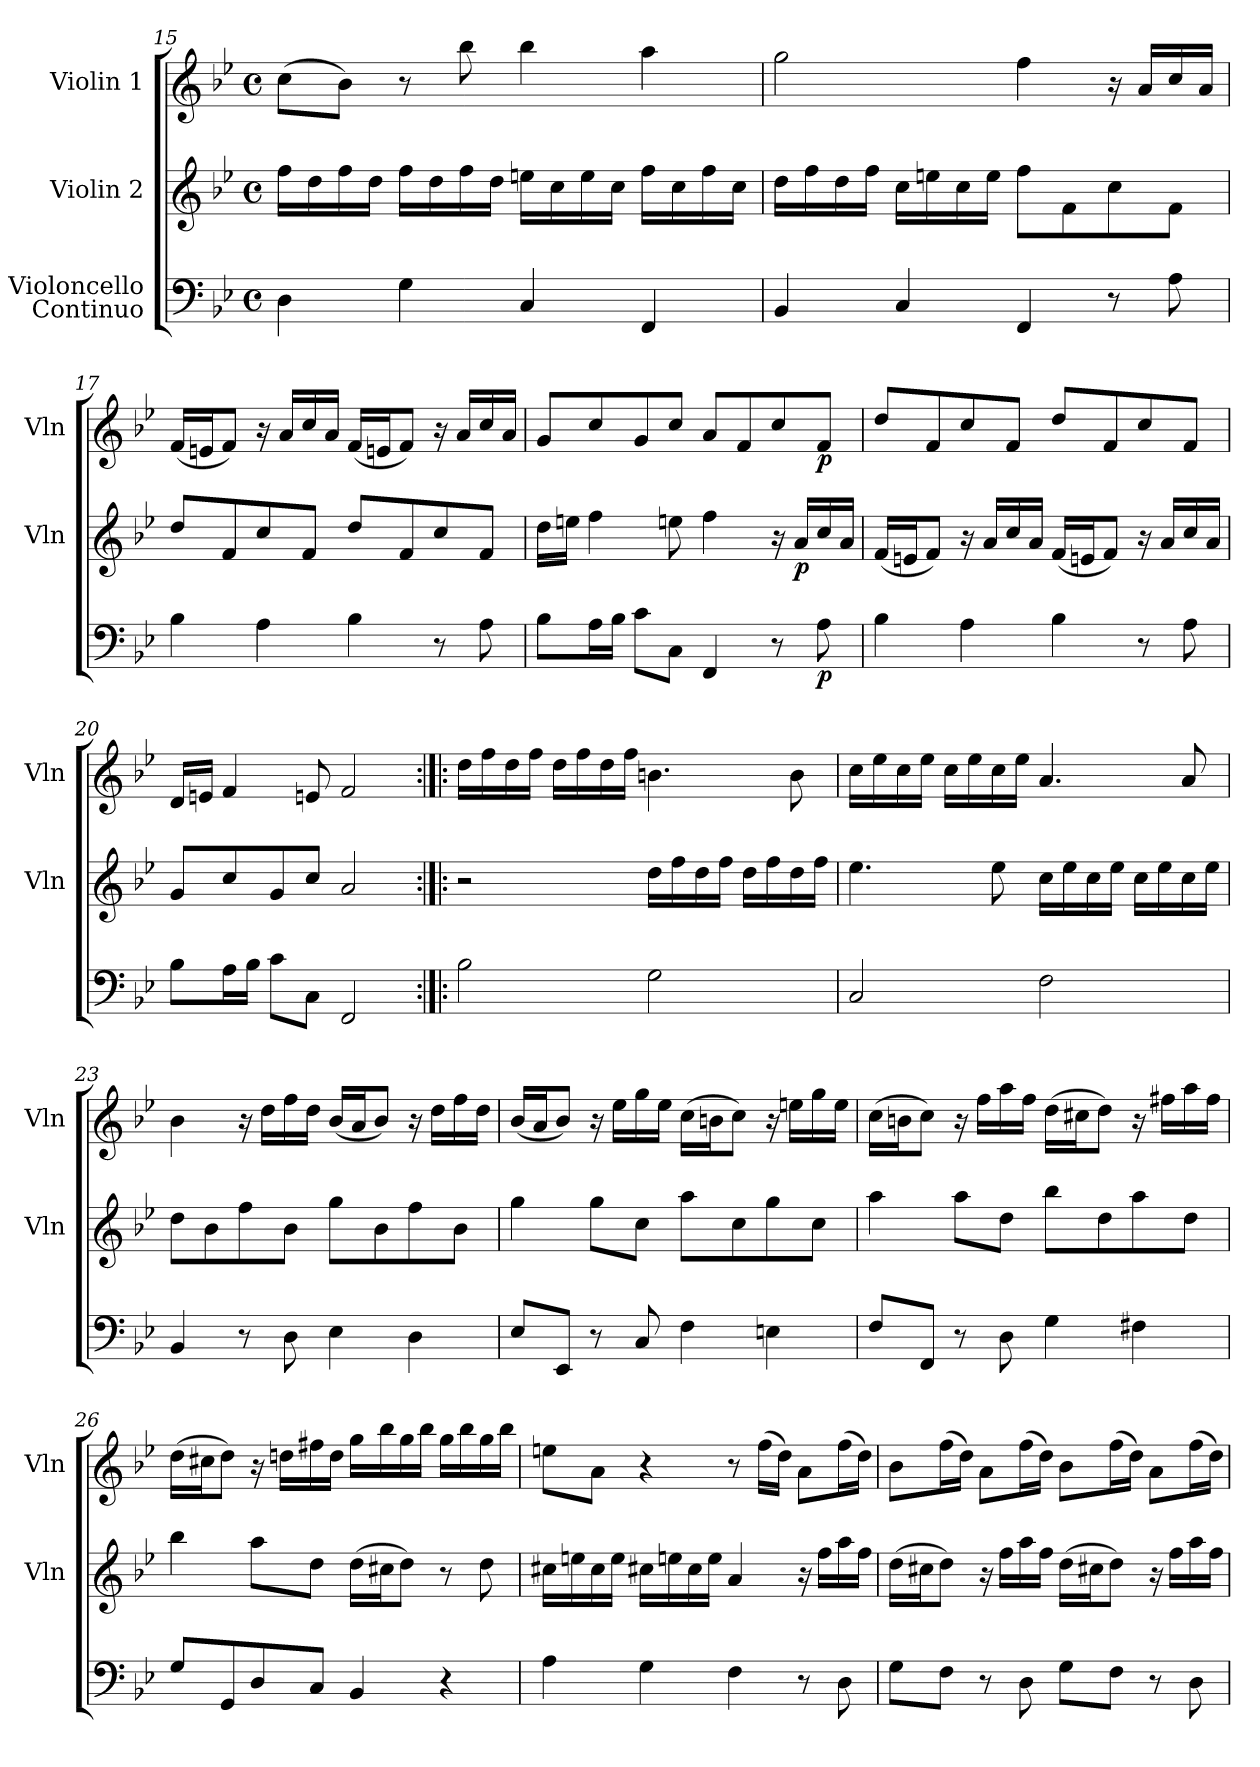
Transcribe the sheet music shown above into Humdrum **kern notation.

**kern	**dynam	**kern	**dynam	**kern	**dynam
*part3	*part3	*part2	*part2	*part1	*part1
*staff3	*staff3	*staff2	*staff2	*staff1	*staff1
*I"Violoncello\nContinuo	*	*I"Violin 2	*	*I"Violin 1	*
*	*	*I'Vln	*	*I'Vln	*
*clefF4	*	*clefG2	*	*clefG2	*
*k[b-e-]	*	*k[b-e-]	*	*k[b-e-]	*
*B-:	*	*B-:	*	*B-:	*
*M4/4	*	*M4/4	*	*M4/4	*
*met(c)	*	*met(c)	*	*met(c)	*
=15	=15	=15	=15	=15	=15
4D\	.	16ff\LL	.	(8cc\L	.
.	.	16dd\	.	.	.
.	.	16ff\	.	8b-\J)	.
.	.	16dd\JJ	.	.	.
4G\	.	16ff\LL	.	8r	.
.	.	16dd\	.	.	.
.	.	16ff\	.	8bb-\	.
.	.	16dd\JJ	.	.	.
4C/	.	16een\LL	.	4bb-\	.
.	.	16cc\	.	.	.
.	.	16ee\	.	.	.
.	.	16cc\JJ	.	.	.
4FF/	.	16ff\LL	.	4aa\	.
.	.	16cc\	.	.	.
.	.	16ff\	.	.	.
.	.	16cc\JJ	.	.	.
=16	=16	=16	=16	=16	=16
4BB-/	.	16dd\LL	.	2gg\	.
.	.	16ff\	.	.	.
.	.	16dd\	.	.	.
.	.	16ff\JJ	.	.	.
4C/	.	16cc\LL	.	.	.
.	.	16een\	.	.	.
.	.	16cc\	.	.	.
.	.	16ee\JJ	.	.	.
4FF/	.	8ff\L	.	4ff\	.
.	.	8f\	.	.	.
8r	.	8cc\	.	16r	.
.	.	.	.	16a/LL	.
8A\	.	8f\J	.	16cc/	.
.	.	.	.	16a/JJ	.
=17	=17	=17	=17	=17	=17
4B-\	.	8dd/L	.	(16f/LL	.
.	.	.	.	16en/J	.
.	.	8f/	.	8f/J)	.
4A\	.	8cc/	.	16r	.
.	.	.	.	16a/LL	.
.	.	8f/J	.	16cc/	.
.	.	.	.	16a/JJ	.
4B-\	.	8dd/L	.	(16f/LL	.
.	.	.	.	16en/J	.
.	.	8f/	.	8f/J)	.
8r	.	8cc/	.	16r	.
.	.	.	.	16a/LL	.
8A\	.	8f/J	.	16cc/	.
.	.	.	.	16a/JJ	.
=18	=18	=18	=18	=18	=18
8B-\L	.	16dd\LL	.	8g/L	.
.	.	16een\JJ	.	.	.
16A\L	.	4ff\	.	8cc/	.
16B-\JJ	.	.	.	.	.
8c\L	.	.	.	8g/	.
8C\J	.	8een\	.	8cc/J	.
4FF/	.	4ff\	.	8a/L	.
.	.	.	.	8f/	.
8r	.	16r	.	8cc/	.
.	.	16a/LL	p	.	.
8A\	p	16cc/	.	8f/J	p
.	.	16a/JJ	.	.	.
=19	=19	=19	=19	=19	=19
4B-\	.	(16f/LL	.	8dd/L	.
.	.	16en/J	.	.	.
.	.	8f/J)	.	8f/	.
4A\	.	16r	.	8cc/	.
.	.	16a/LL	.	.	.
.	.	16cc/	.	8f/J	.
.	.	16a/JJ	.	.	.
4B-\	.	(16f/LL	.	8dd/L	.
.	.	16en/J	.	.	.
.	.	8f/J)	.	8f/	.
8r	.	16r	.	8cc/	.
.	.	16a/LL	.	.	.
8A\	.	16cc/	.	8f/J	.
.	.	16a/JJ	.	.	.
=20	=20	=20	=20	=20	=20
8B-\L	.	8g/L	.	16d/LL	.
.	.	.	.	16en/JJ	.
16A\L	.	8cc/	.	4f/	.
16B-\JJ	.	.	.	.	.
8c\L	.	8g/	.	.	.
8C\J	.	8cc/J	.	8en/	.
2FF/	.	2a/	.	2f/	.
=21:|!|:	=21:|!|:	=21:|!|:	=21:|!|:	=21:|!|:	=21:|!|:
2B-\	.	2r	.	16dd\LL	.
.	.	.	.	16ff\	.
.	.	.	.	16dd\	.
.	.	.	.	16ff\JJ	.
.	.	.	.	16dd\LL	.
.	.	.	.	16ff\	.
.	.	.	.	16dd\	.
.	.	.	.	16ff\JJ	.
2G\	.	16dd\LL	.	4.bn\	.
.	.	16ff\	.	.	.
.	.	16dd\	.	.	.
.	.	16ff\JJ	.	.	.
.	.	16dd\LL	.	.	.
.	.	16ff\	.	.	.
.	.	16dd\	.	8b\	.
.	.	16ff\JJ	.	.	.
=22	=22	=22	=22	=22	=22
2C/	.	4.ee-\	.	16cc\LL	.
.	.	.	.	16ee-\	.
.	.	.	.	16cc\	.
.	.	.	.	16ee-\JJ	.
.	.	.	.	16cc\LL	.
.	.	.	.	16ee-\	.
.	.	8ee-\	.	16cc\	.
.	.	.	.	16ee-\JJ	.
2F\	.	16cc\LL	.	4.a/	.
.	.	16ee-\	.	.	.
.	.	16cc\	.	.	.
.	.	16ee-\JJ	.	.	.
.	.	16cc\LL	.	.	.
.	.	16ee-\	.	.	.
.	.	16cc\	.	8a/	.
.	.	16ee-\JJ	.	.	.
=23	=23	=23	=23	=23	=23
4BB-/	.	8dd\L	.	4b-\	.
.	.	8b-\	.	.	.
8r	.	8ff\	.	16r	.
.	.	.	.	16dd\LL	.
8D\	.	8b-\J	.	16ff\	.
.	.	.	.	16dd\JJ	.
4E-\	.	8gg\L	.	(16b-/LL	.
.	.	.	.	16a/J	.
.	.	8b-\	.	8b-/J)	.
4D\	.	8ff\	.	16r	.
.	.	.	.	16dd\LL	.
.	.	8b-\J	.	16ff\	.
.	.	.	.	16dd\JJ	.
=24	=24	=24	=24	=24	=24
8E-/L	.	4gg\	.	(16b-/LL	.
.	.	.	.	16a/J	.
8EE-/J	.	.	.	8b-/J)	.
8r	.	8gg\L	.	16r	.
.	.	.	.	16ee-\LL	.
8C/	.	8cc\J	.	16gg\	.
.	.	.	.	16ee-\JJ	.
4F\	.	8aa\L	.	(16cc\LL	.
.	.	.	.	16bn\J	.
.	.	8cc\	.	8cc\J)	.
4En\	.	8gg\	.	16r	.
.	.	.	.	16een\LL	.
.	.	8cc\J	.	16gg\	.
.	.	.	.	16ee\JJ	.
=25	=25	=25	=25	=25	=25
8F/L	.	4aa\	.	(16cc\LL	.
.	.	.	.	16bn\J	.
8FF/J	.	.	.	8cc\J)	.
8r	.	8aa\L	.	16r	.
.	.	.	.	16ff\LL	.
8D\	.	8dd\J	.	16aa\	.
.	.	.	.	16ff\JJ	.
4G\	.	8bb-\L	.	(16dd\LL	.
.	.	.	.	16cc#X\J	.
.	.	8dd\	.	8dd\J)	.
4F#X\	.	8aa\	.	16r	.
.	.	.	.	16ff#X\LL	.
.	.	8dd\J	.	16aa\	.
.	.	.	.	16ff#\JJ	.
=26	=26	=26	=26	=26	=26
8G/L	.	4bb-\	.	(16dd\LL	.
.	.	.	.	16cc#X\J	.
8GG/	.	.	.	8dd\J)	.
8D/	.	8aa\L	.	16r	.
.	.	.	.	16ddn\LL	.
8C/J	.	8dd\J	.	16ff#X\	.
.	.	.	.	16dd\JJ	.
4BB-/	.	(16dd\LL	.	16gg\LL	.
.	.	16cc#X\J	.	16bb-\	.
.	.	8dd\J)	.	16gg\	.
.	.	.	.	16bb-\JJ	.
4r	.	8r	.	16gg\LL	.
.	.	.	.	16bb-\	.
.	.	8dd\	.	16gg\	.
.	.	.	.	16bb-\JJ	.
=27	=27	=27	=27	=27	=27
4A\	.	16cc#X\LL	.	8een\L	.
.	.	16een\	.	.	.
.	.	16cc#\	.	8a\J	.
.	.	16ee\JJ	.	.	.
4G\	.	16cc#X\LL	.	4r	.
.	.	16een\	.	.	.
.	.	16cc#\	.	.	.
.	.	16ee\JJ	.	.	.
4F\	.	4a/	.	8r	.
.	.	.	.	(16ff\LL	.
.	.	.	.	16dd\JJ)	.
8r	.	16r	.	8a\L	.
.	.	16ff\LL	.	.	.
8D\	.	16aa\	.	(16ff\L	.
.	.	16ff\JJ	.	16dd\JJ)	.
=28	=28	=28	=28	=28	=28
8G\L	.	(16dd\LL	.	8b-\L	.
.	.	16cc#X\J	.	.	.
8F\J	.	8dd\J)	.	(16ff\L	.
.	.	.	.	16dd\JJ)	.
8r	.	16r	.	8a\L	.
.	.	16ff\LL	.	.	.
8D\	.	16aa\	.	(16ff\L	.
.	.	16ff\JJ	.	16dd\JJ)	.
8G\L	.	(16dd\LL	.	8b-\L	.
.	.	16cc#X\J	.	.	.
8F\J	.	8dd\J)	.	(16ff\L	.
.	.	.	.	16dd\JJ)	.
8r	.	16r	.	8a\L	.
.	.	16ff\LL	.	.	.
8D\	.	16aa\	.	(16ff\L	.
.	.	16ff\JJ	.	16dd\JJ)	.
=	=	=	=	=	=
*-	*-	*-	*-	*-	*-
